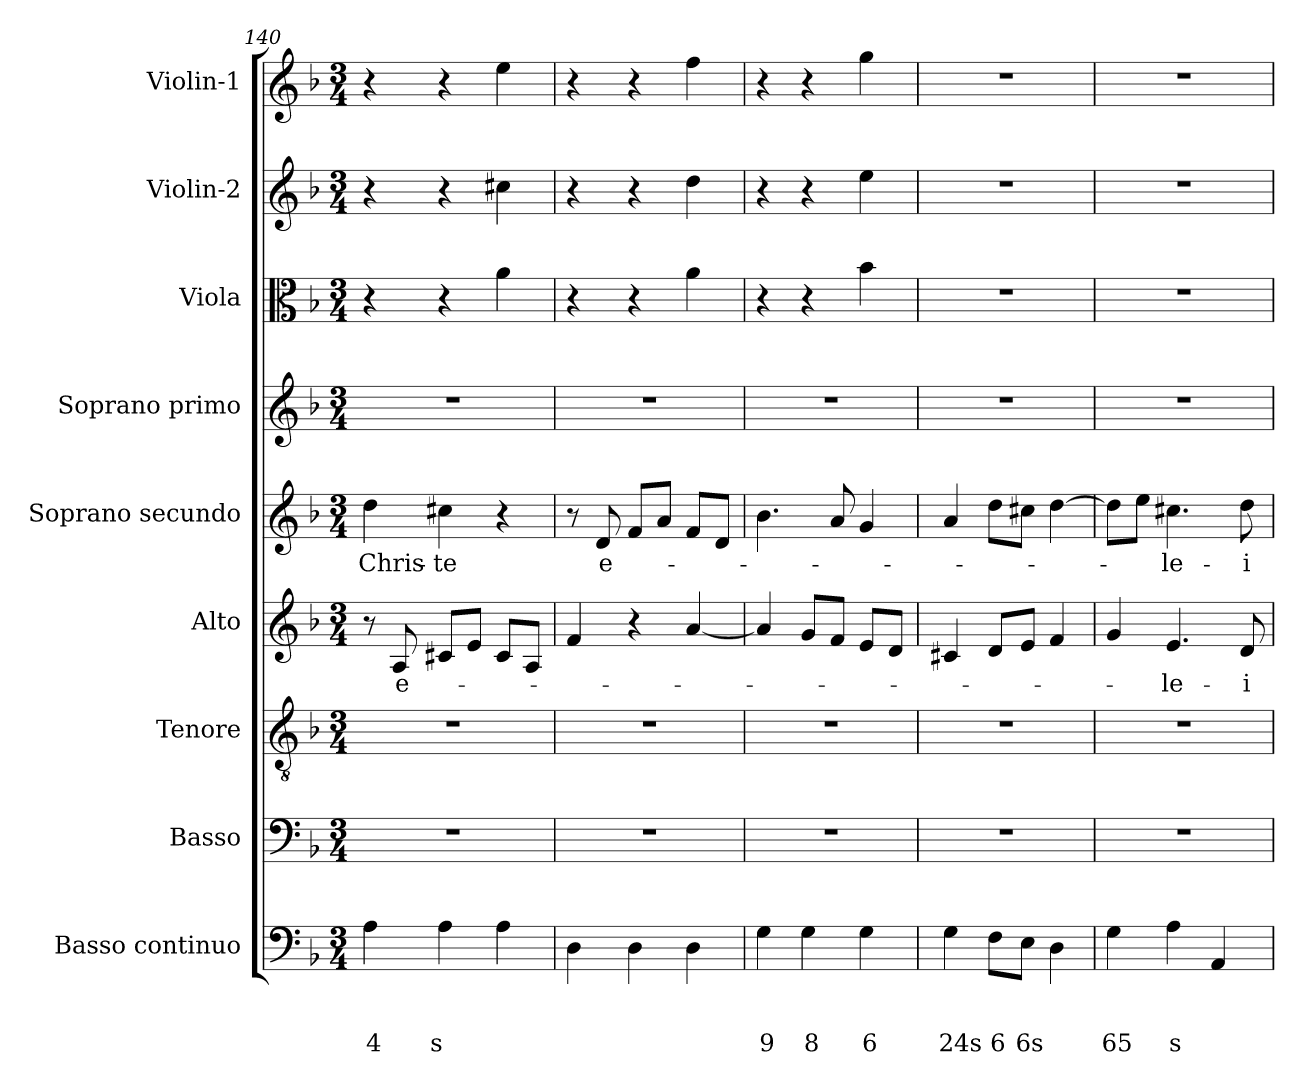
**kern	**text	**text	**text	**kern	**kern	**kern	**text	**kern	**text	**kern	**kern	**kern	**kern
*part9	*part9	*part9	*part9	*part8	*part7	*part6	*part6	*part5	*part5	*part4	*part3	*part2	*part1
*staff9	*staff9	*staff9	*staff9	*staff8	*staff7	*staff6	*staff6	*staff5	*staff5	*staff4	*staff3	*staff2	*staff1
*I"Basso continuo	*	*	*	*I"Basso	*I"Tenore	*I"Alto	*	*I"Soprano secundo	*	*I"Soprano primo	*I"Viola	*I"Violin-2	*I"Violin-1
*I'BC	*	*	*	*I'B	*I'T	*I'A	*	*I'S2	*	*I'S1	*I'Va	*I'Vi2	*I'Vi1
*clefF4	*	*	*	*clefF4	*clefGv2	*clefG2	*	*clefG2	*	*clefG2	*clefC3	*clefG2	*clefG2
*k[b-]	*	*	*	*k[b-]	*k[b-]	*k[b-]	*	*k[b-]	*	*k[b-]	*k[b-]	*k[b-]	*k[b-]
*F:	*	*	*	*F:	*F:	*F:	*	*F:	*	*F:	*F:	*F:	*F:
*M3/4	*	*	*	*M3/4	*M3/4	*M3/4	*	*M3/4	*	*M3/4	*M3/4	*M3/4	*M3/4
=140	=140	=140	=140	=140	=140	=140	=140	=140	=140	=140	=140	=140	=140
!	!	!	!LO:LY:b	!	!	!	!	!	!LO:LY:b	!	!	!	!
4A\	.	.	4	2.r	2.r	8r	.	4dd\	Chris-	2.r	4r	4r	4r
!	!	!	!	!	!	!	!LO:LY:b	!	!	!	!	!	!
.	.	.	.	.	.	8A/	e-	.	.	.	.	.	.
!	!	!	!LO:LY:b	!	!	!	!	!	!LO:LY:b	!	!	!	!
4A\	.	.	s	.	.	8c#X/L	.	4cc#X\	-te	.	4r	4r	4r
.	.	.	.	.	.	8e/J	.	.	.	.	.	.	.
4A\	.	.	.	.	.	8c#/L	.	4r	.	.	4a\	4cc#X\	4ee\
.	.	.	.	.	.	8A/J	.	.	.	.	.	.	.
=141	=141	=141	=141	=141	=141	=141	=141	=141	=141	=141	=141	=141	=141
4D\	.	.	.	2.r	2.r	4f/	.	8r	.	2.r	4r	4r	4r
!	!	!	!	!	!	!	!	!	!LO:LY:b	!	!	!	!
.	.	.	.	.	.	.	.	8d/	e-	.	.	.	.
4D\	.	.	.	.	.	4r	.	8f/L	.	.	4r	4r	4r
.	.	.	.	.	.	.	.	8a/J	.	.	.	.	.
4D\	.	.	.	.	.	[4a/	.	8f/L	.	.	4a\	4dd\	4ff\
.	.	.	.	.	.	.	.	8d/J	.	.	.	.	.
!!LO:LB:g=z
=142	=142	=142	=142	=142	=142	=142	=142	=142	=142	=142	=142	=142	=142
!	!	!	!LO:LY:b	!	!	!	!	!	!	!	!	!	!
4G\	.	.	9	2.r	2.r	4a/]	.	4.b-\	.	2.r	4r	4r	4r
!	!	!	!LO:LY:b	!	!	!	!	!	!	!	!	!	!
4G\	.	.	8	.	.	8g/L	.	.	.	.	4r	4r	4r
.	.	.	.	.	.	8f/J	.	8a/	.	.	.	.	.
!	!	!	!LO:LY:b	!	!	!	!	!	!	!	!	!	!
4G\	.	.	6	.	.	8e/L	.	4g/	.	.	4b-\	4ee\	4gg\
.	.	.	.	.	.	8d/J	.	.	.	.	.	.	.
=143	=143	=143	=143	=143	=143	=143	=143	=143	=143	=143	=143	=143	=143
!	!	!	!LO:LY:b	!	!	!	!	!	!	!	!	!	!
4G\	.	.	24s	2.r	2.r	4c#X/	.	4a/	.	2.r	2.r	2.r	2.r
!	!	!	!LO:LY:b	!	!	!	!	!	!	!	!	!	!
8F\L	.	.	6	.	.	8d/L	.	8dd\L	.	.	.	.	.
!	!	!	!LO:LY:b	!	!	!	!	!	!	!	!	!	!
8E\J	.	.	6s	.	.	8e/J	.	8cc#X\J	.	.	.	.	.
4D\	.	.	.	.	.	4f/	.	[4dd\	.	.	.	.	.
=144	=144	=144	=144	=144	=144	=144	=144	=144	=144	=144	=144	=144	=144
!	!	!	!LO:LY:b	!	!	!	!	!	!	!	!	!	!
4G\	.	.	65	2.r	2.r	4g/	.	8dd\L]	.	2.r	2.r	2.r	2.r
.	.	.	.	.	.	.	.	8ee\J	.	.	.	.	.
!	!	!	!LO:LY:b	!	!	!	!LO:LY:b	!	!LO:LY:b	!	!	!	!
4A\	.	.	s	.	.	4.e/	-le-	4.cc#X\	-le-	.	.	.	.
4AA/	.	.	.	.	.	.	.	.	.	.	.	.	.
!	!	!	!	!	!	!	!LO:LY:b	!	!LO:LY:b	!	!	!	!
.	.	.	.	.	.	8d/	-i-	8dd\	-i-	.	.	.	.
=	=	=	=	=	=	=	=	=	=	=	=	=	=
*-	*-	*-	*-	*-	*-	*-	*-	*-	*-	*-	*-	*-	*-
